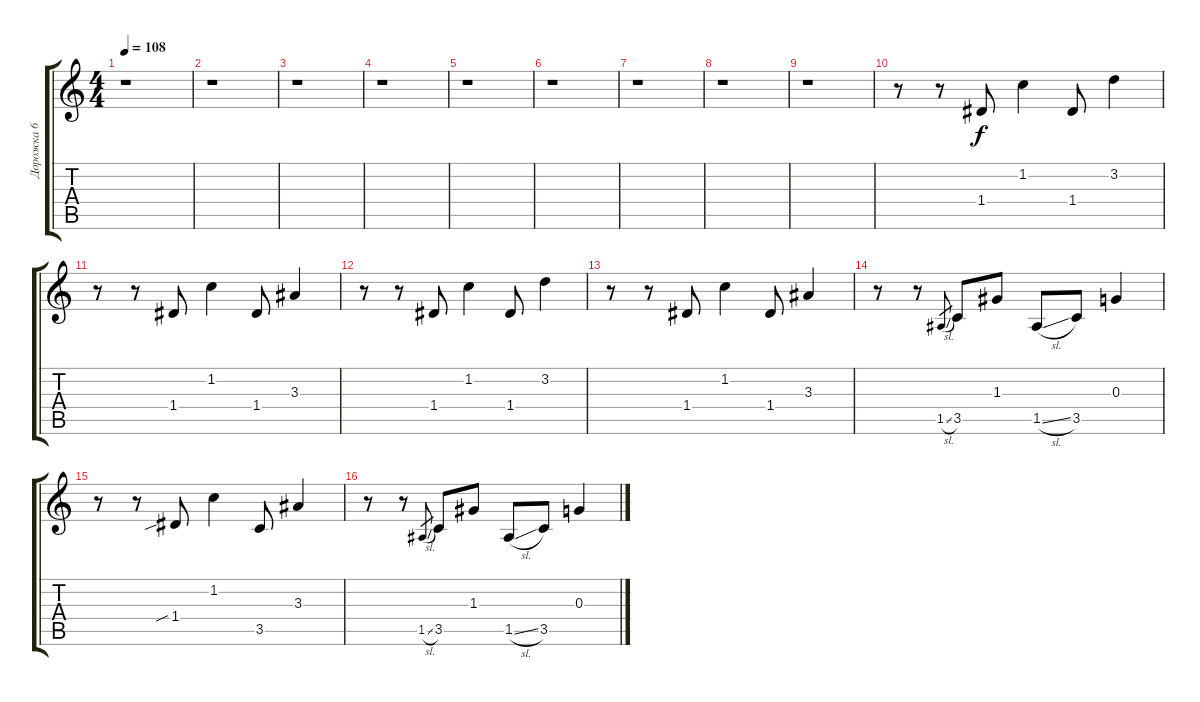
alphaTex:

\track ("Дорожка 6" "Дорожка 6") {instrument electricguitarmuted}
\staff {score tabs}
\tuning (E4 B3 G3 D3 A2 E2) {hide}
\ts (4 4)
\tempo 108
\clef g2
\ks c
r.1{dy f} |
r.1 |
r.1 |
r.1 |
r.1 |
r.1 |
r.1 |
r.1 |
r.1 |
r.8 r.8 1.4.8 1.2.4 1.4.8 3.2.4 |
r.8 r.8 1.4.8 1.2.4 1.4.8 3.3.4 |
r.8 r.8 1.4.8 1.2.4 1.4.8 3.2.4 |
r.8 r.8 1.4.8 1.2.4 1.4.8 3.3.4 |
r.8 r.8 1.5{sl}.8{gr} 3.5.8 1.3.8 1.5{sl}.8 3.5.8 0.3.4 |
r.8 r.8 1.4{sib}.8 1.2.4 3.5.8 3.3.4 |
r.8 r.8 1.5{sl}.8{gr} 3.5.8 1.3.8 1.5{sl}.8 3.5.8 0.3.4
